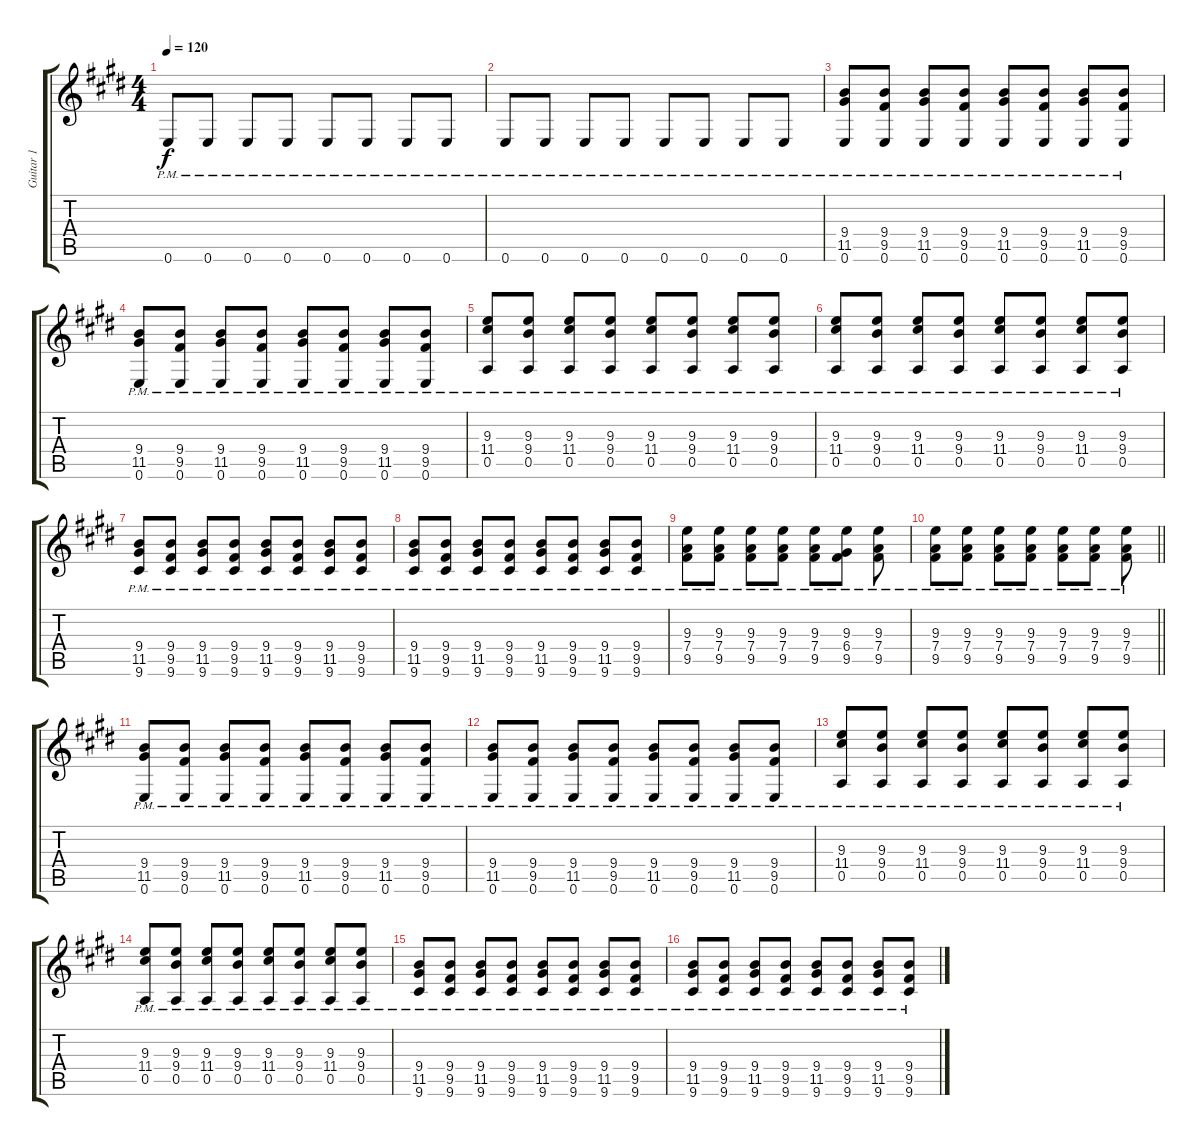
\track ("Guitar 1" "Guitar 1") {instrument acousticguitarsteel}
\staff {score tabs}
\tuning (E4 B3 G3 D3 A2 E2) {hide}
\ts (4 4)
\tempo 120
\clef g2
\ks e
0.6{pm}.8{dy f} 0.6{pm}.8 0.6{pm}.8 0.6{pm}.8 0.6{pm}.8 0.6{pm}.8 0.6{pm}.8 0.6{pm}.8 |
0.6{pm}.8 0.6{pm}.8 0.6{pm}.8 0.6{pm}.8 0.6{pm}.8 0.6{pm}.8 0.6{pm}.8 0.6{pm}.8 |
(9.4{pm} 11.5{pm} 0.6{pm}).8 (9.4{pm} 9.5{pm} 0.6{pm}).8 (9.4{pm} 11.5{pm} 0.6{pm}).8 (9.4{pm} 9.5{pm} 0.6{pm}).8 (9.4{pm} 11.5{pm} 0.6{pm}).8 (9.4{pm} 9.5{pm} 0.6{pm}).8 (9.4{pm} 11.5{pm} 0.6{pm}).8 (9.4{pm} 9.5{pm} 0.6{pm}).8 |
(9.4{pm} 11.5{pm} 0.6{pm}).8 (9.4{pm} 9.5{pm} 0.6{pm}).8 (9.4{pm} 11.5{pm} 0.6{pm}).8 (9.4{pm} 9.5{pm} 0.6{pm}).8 (9.4{pm} 11.5{pm} 0.6{pm}).8 (9.4{pm} 9.5{pm} 0.6{pm}).8 (9.4{pm} 11.5{pm} 0.6{pm}).8 (9.4{pm} 9.5{pm} 0.6{pm}).8 |
(9.3{pm} 11.4{pm} 0.5{pm}).8 (9.3{pm} 9.4{pm} 0.5{pm}).8 (9.3{pm} 11.4{pm} 0.5{pm}).8 (9.3{pm} 9.4{pm} 0.5{pm}).8 (9.3{pm} 11.4{pm} 0.5{pm}).8 (9.3{pm} 9.4{pm} 0.5{pm}).8 (9.3{pm} 11.4{pm} 0.5{pm}).8 (9.3{pm} 9.4{pm} 0.5{pm}).8 |
(9.3{pm} 11.4{pm} 0.5{pm}).8 (9.3{pm} 9.4{pm} 0.5{pm}).8 (9.3{pm} 11.4{pm} 0.5{pm}).8 (9.3{pm} 9.4{pm} 0.5{pm}).8 (9.3{pm} 11.4{pm} 0.5{pm}).8 (9.3{pm} 9.4{pm} 0.5{pm}).8 (9.3{pm} 11.4{pm} 0.5{pm}).8 (9.3{pm} 9.4{pm} 0.5{pm}).8 |
(9.4{pm} 11.5{pm} 9.6{pm}).8 (9.4{pm} 9.5{pm} 9.6{pm}).8 (9.4{pm} 11.5{pm} 9.6{pm}).8 (9.4{pm} 9.5{pm} 9.6{pm}).8 (9.4{pm} 11.5{pm} 9.6{pm}).8 (9.4{pm} 9.5{pm} 9.6{pm}).8 (9.4{pm} 11.5{pm} 9.6{pm}).8 (9.4{pm} 9.5{pm} 9.6{pm}).8 |
(9.4{pm} 11.5{pm} 9.6{pm}).8 (9.4{pm} 9.5{pm} 9.6{pm}).8 (9.4{pm} 11.5{pm} 9.6{pm}).8 (9.4{pm} 9.5{pm} 9.6{pm}).8 (9.4{pm} 11.5{pm} 9.6{pm}).8 (9.4{pm} 9.5{pm} 9.6{pm}).8 (9.4{pm} 11.5{pm} 9.6{pm}).8 (9.4{pm} 9.5{pm} 9.6{pm}).8 |
(9.3{pm} 7.4{pm} 9.5{pm}).8 (9.3{pm} 7.4{pm} 9.5{pm}).8 (9.3{pm} 7.4{pm} 9.5{pm}).8 (9.3{pm} 7.4{pm} 9.5{pm}).8 (9.3{pm} 7.4{pm} 9.5{pm}).8 (9.3{pm} 6.4{pm} 9.5{pm}).8 (9.3{pm} 7.4{pm} 9.5{pm}).8 |
\barLineRight lightlight
(9.3{pm} 7.4{pm} 9.5{pm}).8 (9.3{pm} 7.4{pm} 9.5{pm}).8 (9.3{pm} 7.4{pm} 9.5{pm}).8 (9.3{pm} 7.4{pm} 9.5{pm}).8 (9.3{pm} 7.4{pm} 9.5{pm}).8 (9.3{pm} 7.4{pm} 9.5{pm}).8 (9.3{pm} 7.4{pm} 9.5{pm}).8 |
(9.4{pm} 11.5{pm} 0.6{pm}).8 (9.4{pm} 9.5{pm} 0.6{pm}).8 (9.4{pm} 11.5{pm} 0.6{pm}).8 (9.4{pm} 9.5{pm} 0.6{pm}).8 (9.4{pm} 11.5{pm} 0.6{pm}).8 (9.4{pm} 9.5{pm} 0.6{pm}).8 (9.4{pm} 11.5{pm} 0.6{pm}).8 (9.4{pm} 9.5{pm} 0.6{pm}).8 |
(9.4{pm} 11.5{pm} 0.6{pm}).8 (9.4{pm} 9.5{pm} 0.6{pm}).8 (9.4{pm} 11.5{pm} 0.6{pm}).8 (9.4{pm} 9.5{pm} 0.6{pm}).8 (9.4{pm} 11.5{pm} 0.6{pm}).8 (9.4{pm} 9.5{pm} 0.6{pm}).8 (9.4{pm} 11.5{pm} 0.6{pm}).8 (9.4{pm} 9.5{pm} 0.6{pm}).8 |
(9.3{pm} 11.4{pm} 0.5{pm}).8 (9.3{pm} 9.4{pm} 0.5{pm}).8 (9.3{pm} 11.4{pm} 0.5{pm}).8 (9.3{pm} 9.4{pm} 0.5{pm}).8 (9.3{pm} 11.4{pm} 0.5{pm}).8 (9.3{pm} 9.4{pm} 0.5{pm}).8 (9.3{pm} 11.4{pm} 0.5{pm}).8 (9.3{pm} 9.4{pm} 0.5{pm}).8 |
(9.3{pm} 11.4{pm} 0.5{pm}).8 (9.3{pm} 9.4{pm} 0.5{pm}).8 (9.3{pm} 11.4{pm} 0.5{pm}).8 (9.3{pm} 9.4{pm} 0.5{pm}).8 (9.3{pm} 11.4{pm} 0.5{pm}).8 (9.3{pm} 9.4{pm} 0.5{pm}).8 (9.3{pm} 11.4{pm} 0.5{pm}).8 (9.3{pm} 9.4{pm} 0.5{pm}).8 |
(9.4{pm} 11.5{pm} 9.6{pm}).8 (9.4{pm} 9.5{pm} 9.6{pm}).8 (9.4{pm} 11.5{pm} 9.6{pm}).8 (9.4{pm} 9.5{pm} 9.6{pm}).8 (9.4{pm} 11.5{pm} 9.6{pm}).8 (9.4{pm} 9.5{pm} 9.6{pm}).8 (9.4{pm} 11.5{pm} 9.6{pm}).8 (9.4{pm} 9.5{pm} 9.6{pm}).8 |
(9.4{pm} 11.5{pm} 9.6{pm}).8 (9.4{pm} 9.5{pm} 9.6{pm}).8 (9.4{pm} 11.5{pm} 9.6{pm}).8 (9.4{pm} 9.5{pm} 9.6{pm}).8 (9.4{pm} 11.5{pm} 9.6{pm}).8 (9.4{pm} 9.5{pm} 9.6{pm}).8 (9.4{pm} 11.5{pm} 9.6{pm}).8 (9.4{pm} 9.5{pm} 9.6{pm}).8
